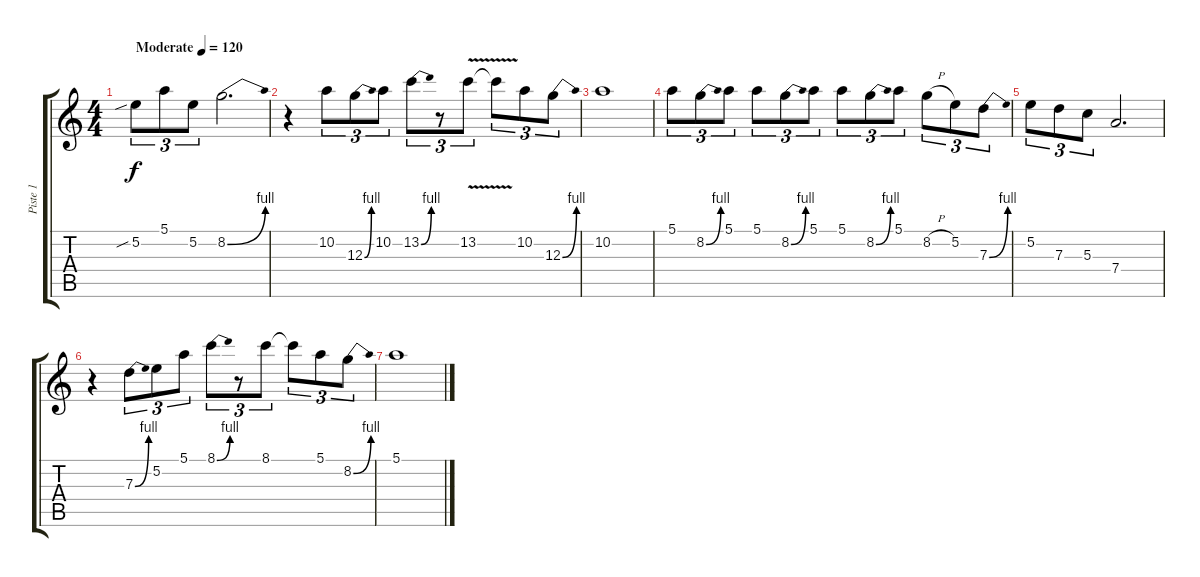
\track ("Piste 1" "Piste 1") {instrument acousticguitarsteel}
\staff {score tabs}
\tuning (E4 B3 G3 D3 A2 E2) {hide}
\ts (4 4)
\tempo (120 "Moderate")
\clef g2
\ks c
5.2{sib}.8{tu (3 2) dy f instrument acousticguitarsteel} 5.1.8{tu (3 2)} 5.2.8{tu (3 2)} 8.2{be (bend 0 0 60 4)}.2{d} |
r.4 10.2.8{tu (3 2)} 12.3{be (bend 0 0 60 4)}.8{tu (3 2)} 10.2.8{tu (3 2)} 13.2{be (bend 0 0 60 4)}.8{tu (3 2)} r.8{tu (3 2)} 13.2{v}.8{tu (3 2)} 13.2{t}.8{tu (3 2)} 10.2.8{tu (3 2)} 12.3{be (bend 0 0 60 4)}.8{tu (3 2)} |
10.2.1 |
5.1.8{tu (3 2)} 8.2{be (bend 0 0 60 4)}.8{tu (3 2)} 5.1.8{tu (3 2)} 5.1.8{tu (3 2)} 8.2{be (bend 0 0 60 4)}.8{tu (3 2)} 5.1.8{tu (3 2)} 5.1.8{tu (3 2)} 8.2{be (bend 0 0 60 4)}.8{tu (3 2)} 5.1.8{tu (3 2)} 8.2{h}.8{tu (3 2)} 5.2.8{tu (3 2)} 7.3{be (bend 0 0 60 4)}.8{tu (3 2)} |
5.2.8{tu (3 2)} 7.3.8{tu (3 2)} 5.3.8{tu (3 2)} 7.4.2{d} |
r.4 7.3{be (bend 0 0 60 4)}.8{tu (3 2)} 5.2.8{tu (3 2)} 5.1.8{tu (3 2)} 8.1{be (bend 0 0 60 4)}.8{tu (3 2)} r.8{tu (3 2)} 8.1.8{tu (3 2)} 8.1{t}.8{tu (3 2)} 5.1.8{tu (3 2)} 8.2{be (bend 0 0 60 4)}.8{tu (3 2)} |
5.1.1
